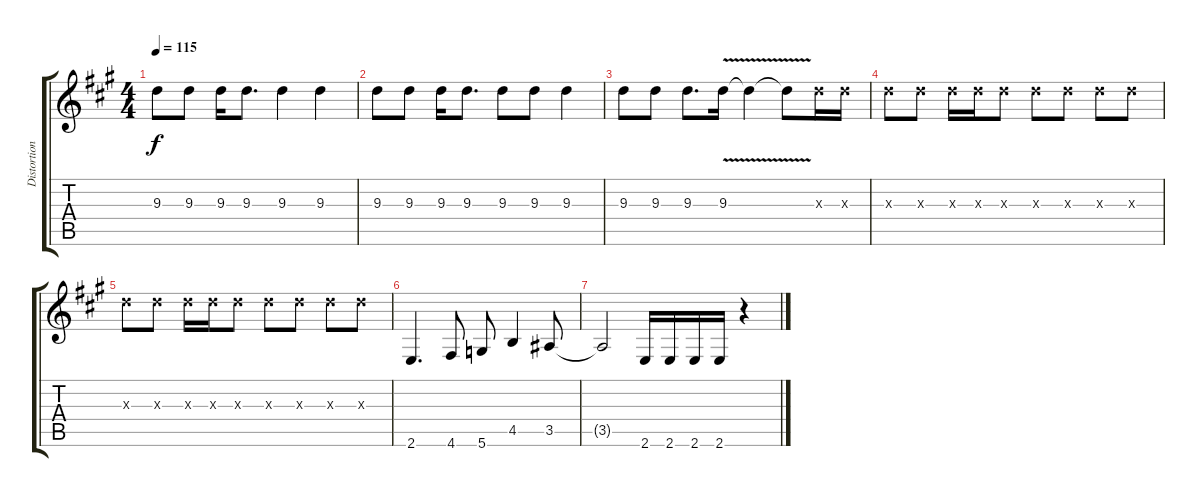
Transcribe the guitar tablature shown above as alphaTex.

\track ("Distortion" "Distortion") {instrument distortionguitar}
\staff {score tabs}
\tuning (D4 A3 F3 C3 G2 D2) {hide}
\ts (4 4)
\tempo 115
\clef g2
\ks a
9.3.8{dy f} 9.3.8 9.3.16 9.3.8{d} 9.3.4 9.3.4 |
9.3.8 9.3.8 9.3.16 9.3.8{d} 9.3.8 9.3.8 9.3.4 |
9.3.8 9.3.8 9.3.8{d} 9.3{v}.16 9.3{v t}.4 9.3{t}.8 9.3{x}.16 9.3{x}.16 |
9.3{x}.8 9.3{x}.8 9.3{x}.16 9.3{x}.16 9.3{x}.8 9.3{x}.8 9.3{x}.8 9.3{x}.8 9.3{x}.8 |
9.3{x}.8 9.3{x}.8 9.3{x}.16 9.3{x}.16 9.3{x}.8 9.3{x}.8 9.3{x}.8 9.3{x}.8 9.3{x}.8 |
2.6.4{d} 4.6.8 5.6.8 4.5.4 3.5.8 |
3.5{t}.2 2.6.16 2.6.16 2.6.16 2.6.16 r.4
